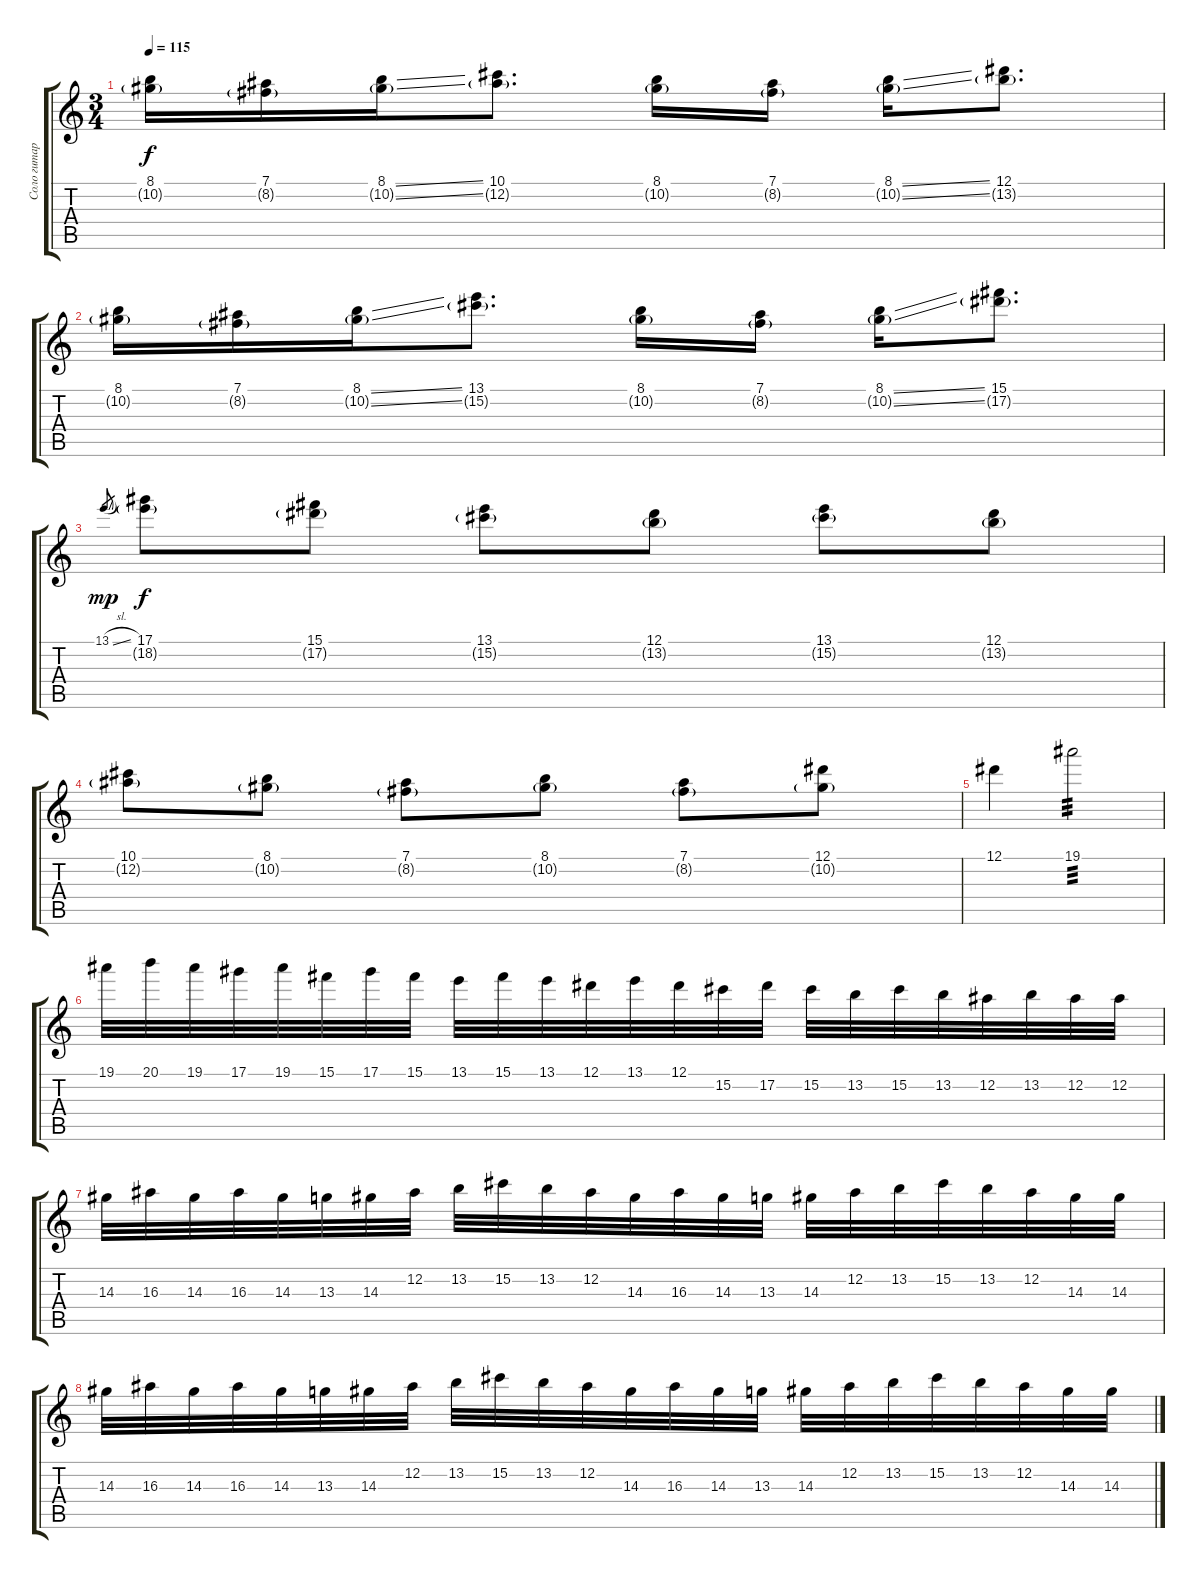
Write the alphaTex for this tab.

\track ("Соло гитара" "Соло гитар") {instrument electricguitarclean}
\staff {score tabs}
\tuning (Eb4 Bb3 Gb3 Db3 Ab2 Eb2) {hide}
\ts (3 4)
\tempo 115
\clef g2
\ks c
(8.1 10.2{g}).16{dy f} (7.1 8.2{g}).16 (8.1{ss} 10.2{ss g}).16 (10.1 12.2{g}).8{d} (8.1 10.2{g}).16 (7.1 8.2{g}).16 (8.1{ss} 10.2{ss g}).16 (12.1 13.2{g}).8{d} |
(8.1 10.2{g}).16 (7.1 8.2{g}).16 (8.1{ss} 10.2{ss g}).16 (13.1 15.2{g}).8{d} (8.1 10.2{g}).16 (7.1 8.2{g}).16 (8.1{ss} 10.2{ss g}).16 (15.1 17.2{g}).8{d} |
13.1{sl}.8{gr dy mp} (17.1 18.2{g}).8{dy f} (15.1 17.2{g}).8 (13.1 15.2{g}).8 (12.1 13.2{g}).8 (13.1 15.2{g}).8 (12.1 13.2{g}).8 |
(10.1 12.2{g}).8 (8.1 10.2{g}).8 (7.1 8.2{g}).8 (8.1 10.2{g}).8 (7.1 8.2{g}).8 (12.1 10.2{g}).8 |
12.1.4 19.1.2{tp 3} |
19.1.32 20.1.32 19.1.32 17.1.32 19.1.32 15.1.32 17.1.32 15.1.32 13.1.32 15.1.32 13.1.32 12.1.32 13.1.32 12.1.32 15.2.32 17.2.32 15.2.32 13.2.32 15.2.32 13.2.32 12.2.32 13.2.32 12.2.32 12.2.32 |
14.3.32 16.3.32 14.3.32 16.3.32 14.3.32 13.3.32 14.3.32 12.2.32 13.2.32 15.2.32 13.2.32 12.2.32 14.3.32 16.3.32 14.3.32 13.3.32 14.3.32 12.2.32 13.2.32 15.2.32 13.2.32 12.2.32 14.3.32 14.3.32 |
14.3.32 16.3.32 14.3.32 16.3.32 14.3.32 13.3.32 14.3.32 12.2.32 13.2.32 15.2.32 13.2.32 12.2.32 14.3.32 16.3.32 14.3.32 13.3.32 14.3.32 12.2.32 13.2.32 15.2.32 13.2.32 12.2.32 14.3.32 14.3.32
